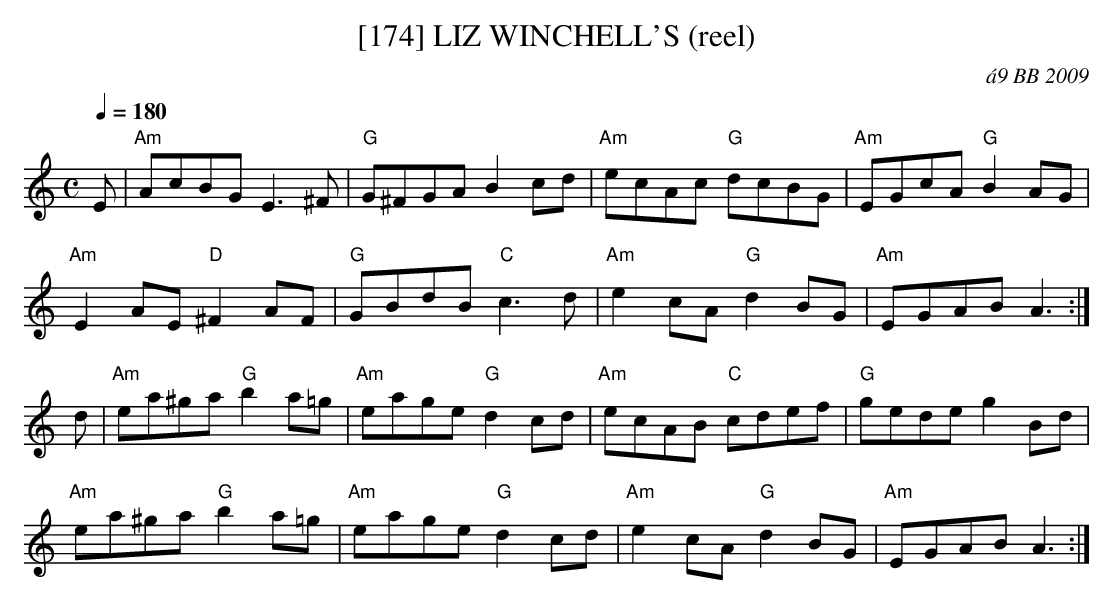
X:1
T:[174] LIZ WINCHELL'S (reel)
C:\'a9 BB 2009
M:C
L:1/8
Q:1/4=180
K:Am
E|"Am" AcBG E3^F|"G"G^FGA B2 cd|"Am" ecAc "G"dcBG| "Am" EGcA "G"B2AG|
"Am" E2AE "D" ^F2AF|"G"GBdB "C"c3d|"Am"e2 cA "G"d2 BG|"Am"EGAB A3 :|
d| "Am"ea^ga "G"b2a=g|"Am"eage "G"d2 cd|"Am"ecAB "C"cdef|"G"gede g2 Bd|
"Am"ea^ga "G"b2a=g|"Am"eage "G"d2 cd|"Am"e2 cA "G"d2 BG|"Am"EGAB A3 :|
